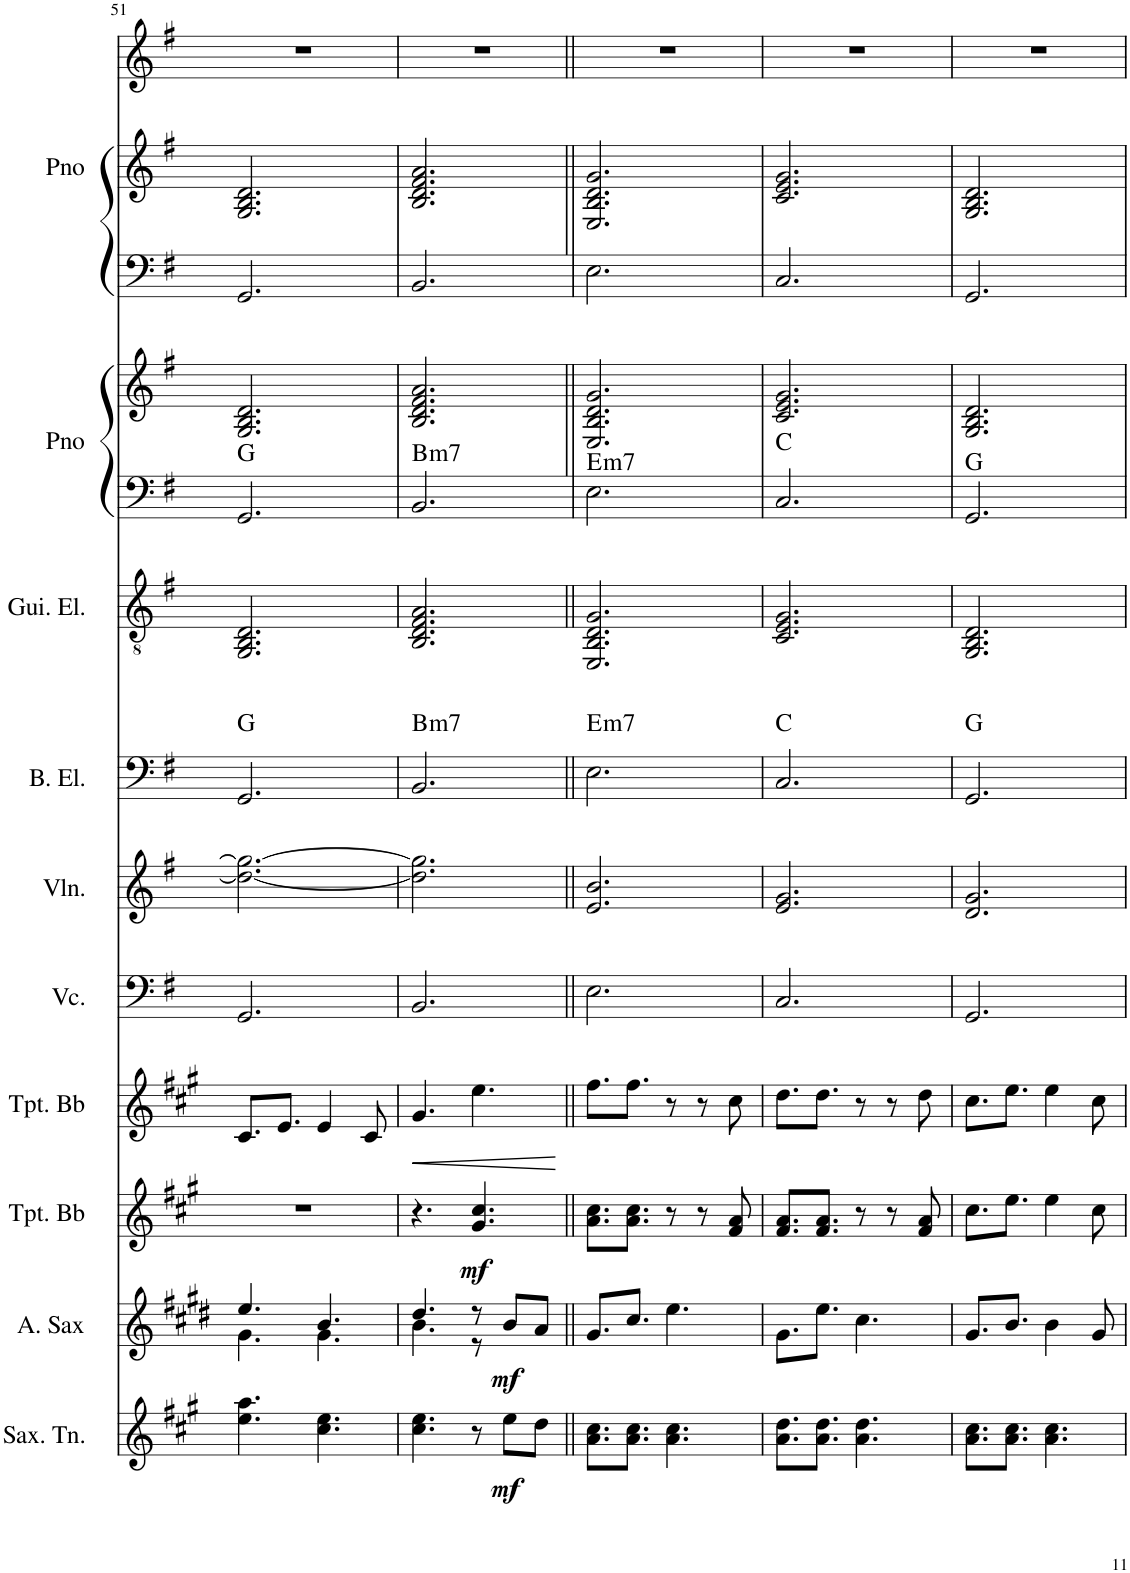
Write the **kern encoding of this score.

**kern	**dynam	**kern	**dynam	**kern	**dynam	**kern	**dynam	**kern	**kern	**kern	**harte	**kern	**kern	**kern	**harte	**kern	**kern	**kern
*part10	*part10	*part9	*part9	*part8	*part8	*part7	*part7	*part6	*part5	*part4	*part4	*part3	*part2	*part2	*part2	*part1	*part1	*part1
*staff13	*staff13	*staff12	*staff12	*staff11	*staff11	*staff10	*staff10	*staff9	*staff8	*staff7	*	*staff6	*staff5	*staff4	*	*staff3	*staff2	*staff1
*I"Saxofone Tenor	*	*I"Saxofone Alto	*	*I"Trompete Bb	*	*I"Trompete Bb	*	*I"Violoncelo	*I"Violino	*I"Base	*	*I"Guitarra elétrica	*I"Piano	*	*	*I"Piano	*	*
*I'Sax. Tn.	*	*	*	*I'Tpt. Bb	*	*I'Tpt. Bb	*	*I'Vc.	*I'Vln.	*	*	*I'Gui. El.	*I'Pno	*	*	*I'Pno	*	*
!!LO:PB:g=z
*clefG2	*	*clefG2	*	*clefG2	*	*clefG2	*	*clefF4	*clefG2	*clefF4	*	*clefGv2	*clefF4	*clefG2	*	*clefF4	*clefG2	*clefG2
*Trd8c14	*	*Trd5c9	*	*Trd1c2	*	*Trd1c2	*	*	*	*Trd7c12	*	*	*	*	*	*	*	*
*k[f#c#g#]	*	*k[f#c#g#d#]	*	*k[f#c#g#]	*	*k[f#c#g#]	*	*k[f#]	*k[f#]	*k[f#]	*	*k[f#]	*k[f#]	*k[f#]	*	*k[f#]	*k[f#]	*k[f#]
*M6/8	*	*M6/8	*	*M6/8	*	*M6/8	*	*M6/8	*M6/8	*M6/8	*	*M6/8	*M6/8	*M6/8	*	*M6/8	*M6/8	*M6/8
=51	=51	=51	=51	=51	=51	=51	=51	=51	=51	=51	=51	=51	=51	=51	=51	=51	=51	=51
*	*	*^	*	*	*	*	*	*	*	*	*	*	*	*	*	*	*	*
4.ee\ 4.aa\	.	4.ee/	4.g#\	.	2.r	.	8.c#/L	.	2.GG/	2.dd\_ 2.gg\_	2.GG/	G:maj	2.GG/ 2.BB/ 2.D/	2.GG/	2.G/ 2.B/ 2.d/	G:maj	2.GG/	2.G/ 2.B/ 2.d/	2.r
.	.	.	.	.	.	.	8.e/J	.	.	.	.	.	.	.	.	.	.	.	.
4.cc#\ 4.ee\	.	4.b/	4.g#\	.	.	.	4e/	.	.	.	.	.	.	.	.	.	.	.	.
.	.	.	.	.	.	.	8c#/	.	.	.	.	.	.	.	.	.	.	.	.
=52	=52	=52	=52	=52	=52	=52	=52	=52	=52	=52	=52	=52	=52	=52	=52	=52	=52	=52	=52
!	!	!	!	!	!	!	!	!LO:HP:b	!	!	!	!LO:H:kt=m7	!	!	!	!LO:H:kt=m7	!	!	!
4.cc#\ 4.ee\	.	4.dd#/	4.b\	.	4.r	.	4.g#/	<	2.BB/	2.dd\] 2.gg\]	2.BB/	B:min7	2.BB/ 2.D/ 2.F#/ 2.A/	2.BB/	2.B/ 2.d/ 2.f#/ 2.a/	B:min7	2.BB/	2.B/ 2.d/ 2.f#/ 2.a/	2.r
!	!	!	!	!	!	!LO:DY:b	!	!	!	!	!	!	!	!	!	!	!	!	!
8r	.	8r	8r	.	4.g#/ 4.cc#/	mf	4.ee\	.	.	.	.	.	.	.	.	.	.	.	.
!	!LO:DY:b	!	!	!LO:DY:b	!	!	!	!	!	!	!	!	!	!	!	!	!	!	!
8ee\L	mf	8b/L	4ryy	mf	.	.	.	.	.	.	.	.	.	.	.	.	.	.	.
8dd\J	.	8a/J	.	.	.	.	.	.	.	.	.	.	.	.	.	.	.	.	.
*	*	*v	*v	*	*	*	*	*	*	*	*	*	*	*	*	*	*	*	*
.	.	.	.	.	.	.	[	.	.	.	.	.	.	.	.	.	.	.
=53||	=53||	=53||	=53||	=53||	=53||	=53||	=53||	=53||	=53||	=53||	=53||	=53||	=53||	=53||	=53||	=53||	=53||	=53||
!	!	!	!	!	!	!	!	!	!	!	!LO:H:kt=m7	!	!	!	!LO:H:kt=m7	!	!	!
8.a\ 8.cc#\L	.	8.g#/L	.	8.a\ 8.cc#\L	.	8.ff#\L	.	2.E\	2.e/ 2.b/	2.E\	E:min7	2.EE/ 2.BB/ 2.D/ 2.G/	2.E\	2.E/ 2.B/ 2.d/ 2.g/	E:min7	2.E\	2.E/ 2.B/ 2.d/ 2.g/	2.r
8.a\ 8.cc#\J	.	8.cc#/J	.	8.a\ 8.cc#\J	.	8.ff#\J	.	.	.	.	.	.	.	.	.	.	.	.
4.a\ 4.cc#\	.	4.ee\	.	8r	.	8r	.	.	.	.	.	.	.	.	.	.	.	.
.	.	.	.	8r	.	8r	.	.	.	.	.	.	.	.	.	.	.	.
.	.	.	.	8f#/ 8a/	.	8cc#\	.	.	.	.	.	.	.	.	.	.	.	.
=54	=54	=54	=54	=54	=54	=54	=54	=54	=54	=54	=54	=54	=54	=54	=54	=54	=54	=54
8.a\ 8.dd\L	.	8.g#\L	.	8.f#/ 8.a/L	.	8.dd\L	.	2.C/	2.e/ 2.g/	2.C/	C:maj	2.C/ 2.E/ 2.G/	2.C/	2.c/ 2.e/ 2.g/	C:maj	2.C/	2.c/ 2.e/ 2.g/	2.r
8.a\ 8.dd\J	.	8.ee\J	.	8.f#/ 8.a/J	.	8.dd\J	.	.	.	.	.	.	.	.	.	.	.	.
4.a\ 4.dd\	.	4.cc#\	.	8r	.	8r	.	.	.	.	.	.	.	.	.	.	.	.
.	.	.	.	8r	.	8r	.	.	.	.	.	.	.	.	.	.	.	.
.	.	.	.	8f#/ 8a/	.	8dd\	.	.	.	.	.	.	.	.	.	.	.	.
=55	=55	=55	=55	=55	=55	=55	=55	=55	=55	=55	=55	=55	=55	=55	=55	=55	=55	=55
8.a\ 8.cc#\L	.	8.g#/L	.	8.cc#\L	.	8.cc#\L	.	2.GG/	2.d/ 2.g/	2.GG/	G:maj	2.GG/ 2.BB/ 2.D/	2.GG/	2.G/ 2.B/ 2.d/	G:maj	2.GG/	2.G/ 2.B/ 2.d/	2.r
8.a\ 8.cc#\J	.	8.b/J	.	8.ee\J	.	8.ee\J	.	.	.	.	.	.	.	.	.	.	.	.
4.a\ 4.cc#\	.	4b\	.	4ee\	.	4ee\	.	.	.	.	.	.	.	.	.	.	.	.
.	.	8g#/	.	8cc#\	.	8cc#\	.	.	.	.	.	.	.	.	.	.	.	.
=	=	=	=	=	=	=	=	=	=	=	=	=	=	=	=	=	=	=
*-	*-	*-	*-	*-	*-	*-	*-	*-	*-	*-	*-	*-	*-	*-	*-	*-	*-	*-
